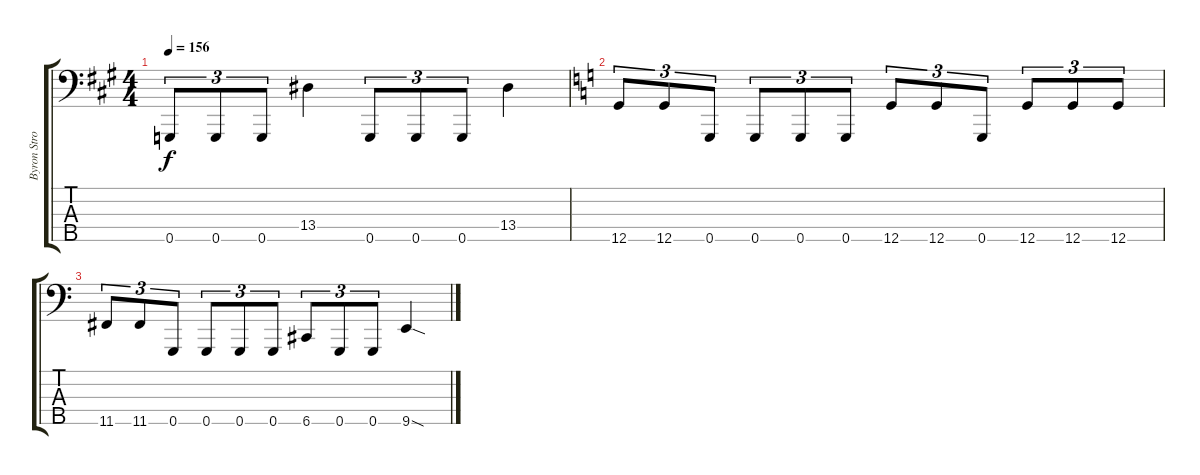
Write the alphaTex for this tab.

\track ("Byron Stroud" "Byron Stro") {instrument electricbasspick}
\staff {score tabs}
\tuning (F2 C2 G1 D1 G0) {hide}
\ts (4 4)
\tempo 156
\clef f4
\ks a
0.5.8{tu (3 2) dy f} 0.5.8{tu (3 2)} 0.5.8{tu (3 2)} 13.4.4 0.5.8{tu (3 2)} 0.5.8{tu (3 2)} 0.5.8{tu (3 2)} 13.4.4 |
\ks c
12.5.8{tu (3 2)} 12.5.8{tu (3 2)} 0.5.8{tu (3 2)} 0.5.8{tu (3 2)} 0.5.8{tu (3 2)} 0.5.8{tu (3 2)} 12.5.8{tu (3 2)} 12.5.8{tu (3 2)} 0.5.8{tu (3 2)} 12.5.8{tu (3 2)} 12.5.8{tu (3 2)} 12.5.8{tu (3 2)} |
11.5.8{tu (3 2)} 11.5.8{tu (3 2)} 0.5.8{tu (3 2)} 0.5.8{tu (3 2)} 0.5.8{tu (3 2)} 0.5.8{tu (3 2)} 6.5.8{tu (3 2)} 0.5.8{tu (3 2)} 0.5.8{tu (3 2)} 9.5{sod}.4
